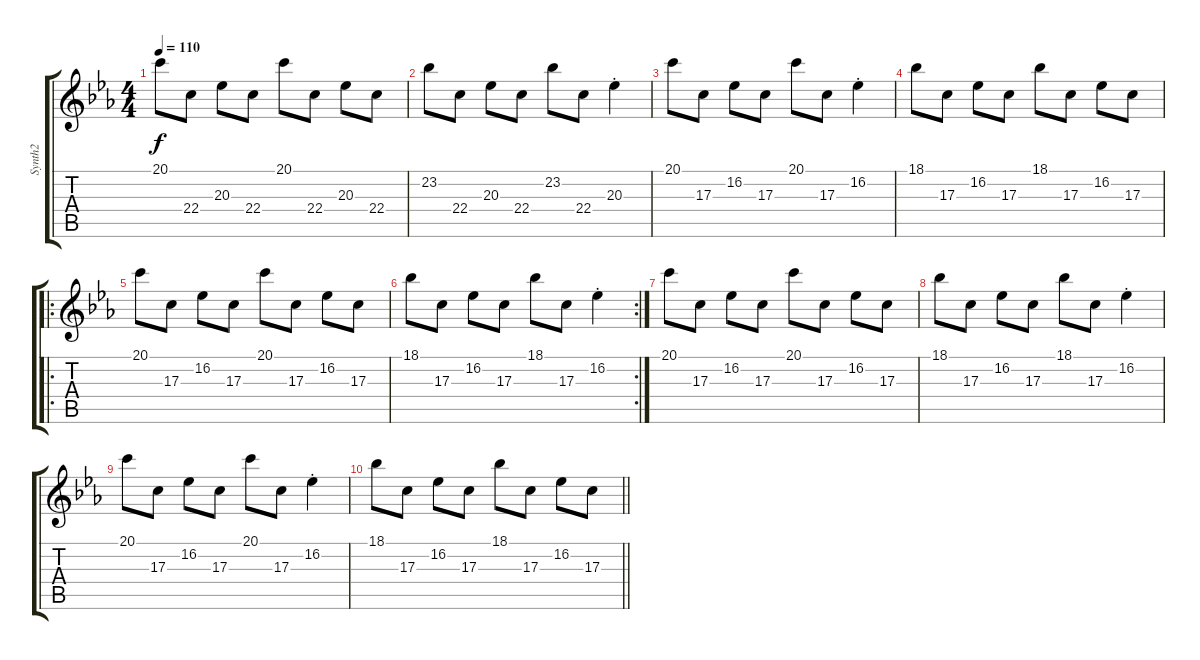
\track ("Synth2" "Synth2") {instrument fx7echoes}
\staff {score tabs}
\tuning (E4 B3 G3 D3 A2 E2) {hide}
\ts (4 4)
\tempo 110
\clef g2
\ks eb
20.1.8{dy f instrument fx7echoes} 22.4.8 20.3.8 22.4.8 20.1.8 22.4.8 20.3.8 22.4.8 |
23.2.8 22.4.8 20.3.8 22.4.8 23.2.8 22.4.8 20.3{st}.4 |
20.1.8 17.3.8 16.2.8 17.3.8 20.1.8 17.3.8 16.2{st}.4 |
18.1.8 17.3.8 16.2.8 17.3.8 18.1.8 17.3.8 16.2.8 17.3.8 |
\ro
20.1.8 17.3.8 16.2.8 17.3.8 20.1.8 17.3.8 16.2.8 17.3.8 |
\rc 2
18.1.8 17.3.8 16.2.8 17.3.8 18.1.8 17.3.8 16.2{st}.4 |
20.1.8 17.3.8 16.2.8 17.3.8 20.1.8 17.3.8 16.2.8 17.3.8 |
18.1.8 17.3.8 16.2.8 17.3.8 18.1.8 17.3.8 16.2{st}.4 |
20.1.8 17.3.8 16.2.8 17.3.8 20.1.8 17.3.8 16.2{st}.4 |
\barLineRight lightlight
18.1.8 17.3.8 16.2.8 17.3.8 18.1.8 17.3.8 16.2.8 17.3.8
